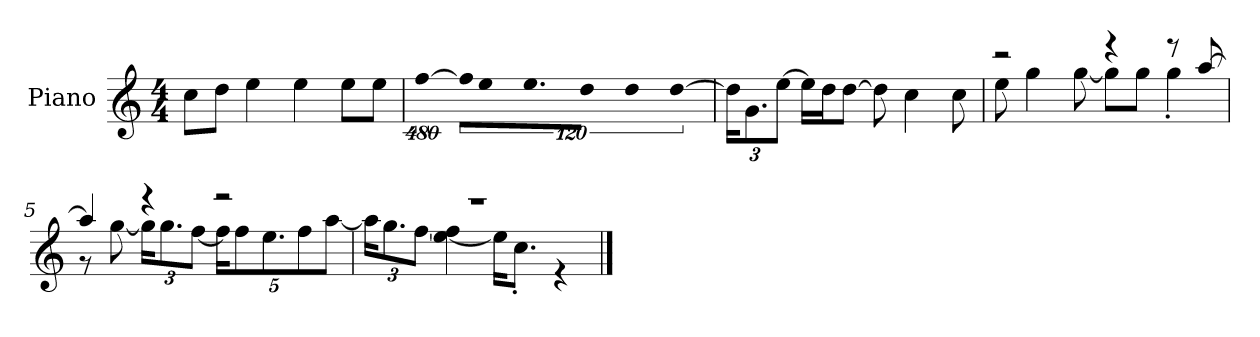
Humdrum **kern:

**kern
*part1
*staff1
*I"Piano
*I'P-no
*clefG2
*k[]
*M4/4
*MM90
=1
8cc\L
8dd\J
4ee\
4ee\
8ee\L
8ee\J
=2
!LO:N:vis=4
[1920%427ff\
!LO:N:vis=16
1920%107ff\KL]
!LO:N:vis=8
640%71ee\
9.ee\
!LO:N:vis=8
640%71dd\J
!LO:N:vis=4
1920%427dd\
!LO:N:vis=8
[640%71dd\
=3
*Xbrackettup
24dd\KL]
12.g\
[12ee\J
16ee\LL]
16dd\J
[8dd\J
8dd\]
4cc\
8cc\
=4
*^
2r	8ee\
.	4gg\
.	[8gg\
4r	8gg\L]
.	8gg\J
8r	4gg'\
[8aa/	.
!!LO:LB:g=z	!!
=5	=5
4aa/]	8r
.	[8gg\
4r	24gg\KL]
.	12.gg\
.	[12ff\J
2r	20ff\KL]
.	10ff\
.	10.ee\
.	10ff\
.	[10aa\J
=6	=6
1r	24aa\KL]
.	12.gg\
.	[12ff\J
.	[4ee\ 4ff\]
.	16ee\KL]
.	8.cc'\J
.	4r
*v	*v
==
*-
